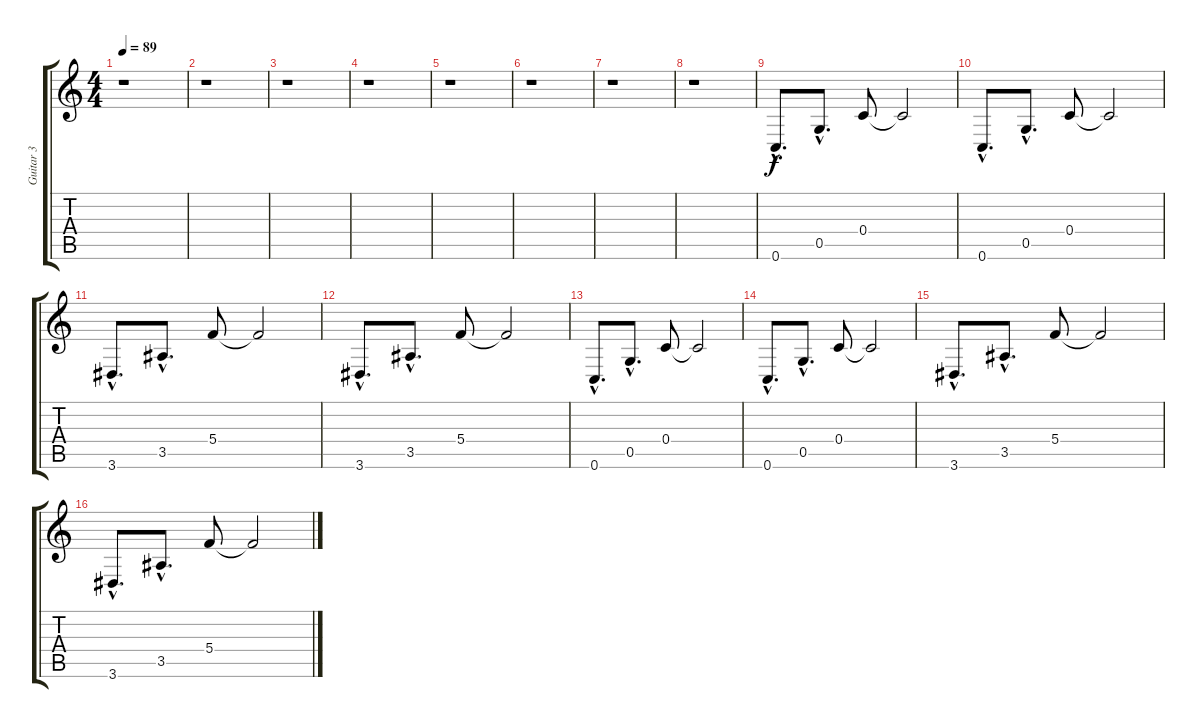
\track ("Guitar 3" "Guitar 3") {instrument electricguitarjazz}
\staff {score tabs}
\tuning (D4 A3 F3 C3 G2 C2) {hide}
\ts (4 4)
\tempo 89
\clef g2
\ks c
r.1{dy f} |
r.1 |
r.1 |
r.1 |
r.1 |
r.1 |
r.1 |
r.1 |
0.6{hac}.8{d} 0.5{hac}.8{d} 0.4.8 0.4{t}.2 |
0.6{hac}.8{d} 0.5{hac}.8{d} 0.4.8 0.4{t}.2 |
3.6{hac}.8{d} 3.5{hac}.8{d} 5.4.8 5.4{t}.2 |
3.6{hac}.8{d} 3.5{hac}.8{d} 5.4.8 5.4{t}.2 |
0.6{hac}.8{d} 0.5{hac}.8{d} 0.4.8 0.4{t}.2 |
0.6{hac}.8{d} 0.5{hac}.8{d} 0.4.8 0.4{t}.2 |
3.6{hac}.8{d} 3.5{hac}.8{d} 5.4.8 5.4{t}.2 |
3.6{hac}.8{d} 3.5{hac}.8{d} 5.4.8 5.4{t}.2
